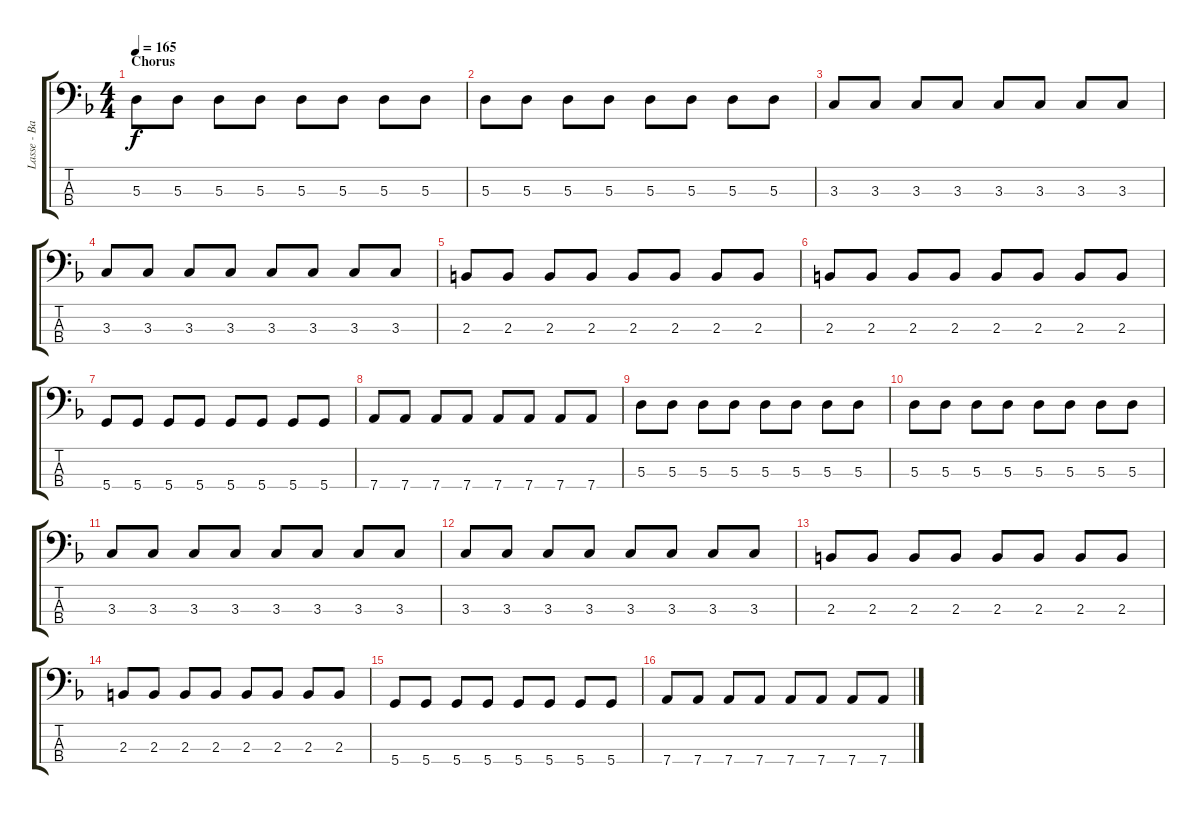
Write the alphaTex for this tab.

\track ("Lasse - Bass" "Lasse - Ba") {instrument electricbasspick}
\staff {score tabs}
\tuning (G2 D2 A1 D1) {hide}
\ts (4 4)
\section ("" "Chorus")
\tempo 165
\clef f4
\ks dminor
5.3.8{dy f} 5.3.8 5.3.8 5.3.8 5.3.8 5.3.8 5.3.8 5.3.8 |
5.3.8 5.3.8 5.3.8 5.3.8 5.3.8 5.3.8 5.3.8 5.3.8 |
3.3.8 3.3.8 3.3.8 3.3.8 3.3.8 3.3.8 3.3.8 3.3.8 |
3.3.8 3.3.8 3.3.8 3.3.8 3.3.8 3.3.8 3.3.8 3.3.8 |
2.3.8 2.3.8 2.3.8 2.3.8 2.3.8 2.3.8 2.3.8 2.3.8 |
2.3.8 2.3.8 2.3.8 2.3.8 2.3.8 2.3.8 2.3.8 2.3.8 |
5.4.8 5.4.8 5.4.8 5.4.8 5.4.8 5.4.8 5.4.8 5.4.8 |
7.4.8 7.4.8 7.4.8 7.4.8 7.4.8 7.4.8 7.4.8 7.4.8 |
5.3.8 5.3.8 5.3.8 5.3.8 5.3.8 5.3.8 5.3.8 5.3.8 |
5.3.8 5.3.8 5.3.8 5.3.8 5.3.8 5.3.8 5.3.8 5.3.8 |
3.3.8 3.3.8 3.3.8 3.3.8 3.3.8 3.3.8 3.3.8 3.3.8 |
3.3.8 3.3.8 3.3.8 3.3.8 3.3.8 3.3.8 3.3.8 3.3.8 |
2.3.8 2.3.8 2.3.8 2.3.8 2.3.8 2.3.8 2.3.8 2.3.8 |
2.3.8 2.3.8 2.3.8 2.3.8 2.3.8 2.3.8 2.3.8 2.3.8 |
5.4.8 5.4.8 5.4.8 5.4.8 5.4.8 5.4.8 5.4.8 5.4.8 |
7.4.8 7.4.8 7.4.8 7.4.8 7.4.8 7.4.8 7.4.8 7.4.8
